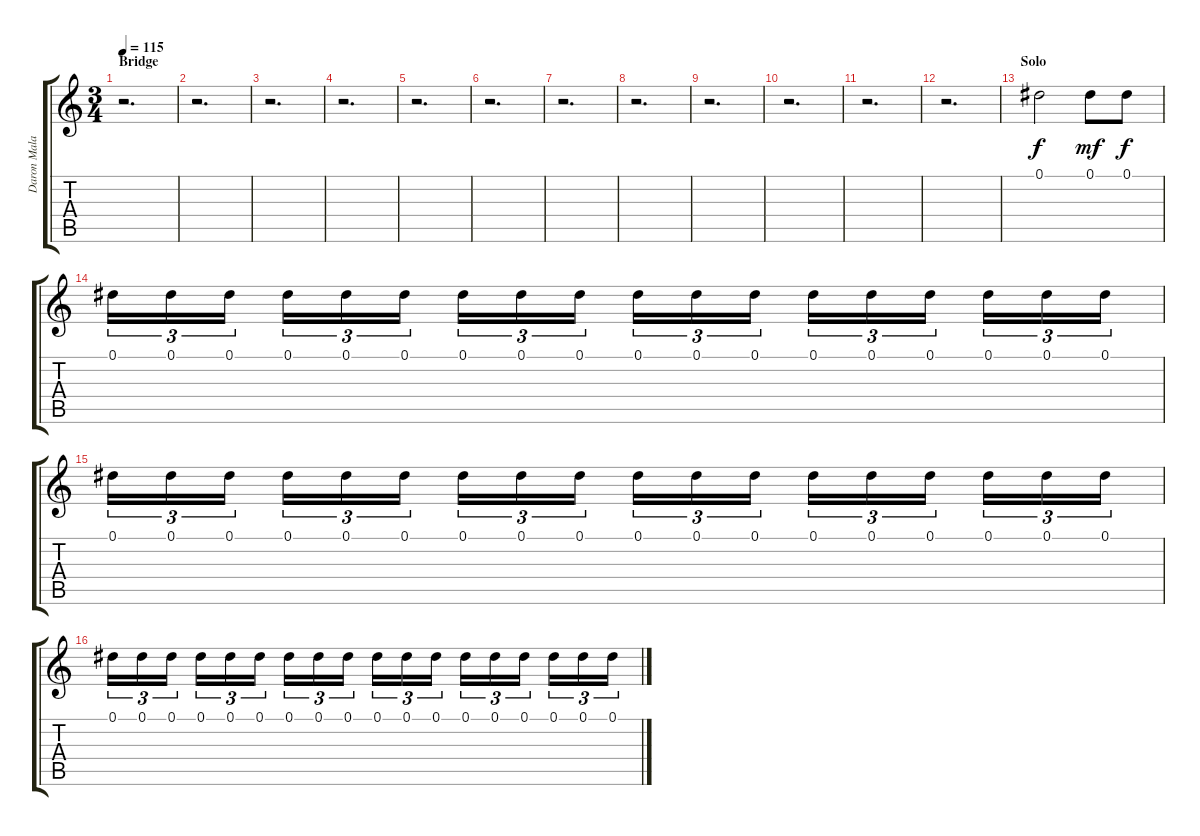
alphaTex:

\track ("Daron Malakian III" "Daron Mala") {instrument electricguitarclean}
\staff {score tabs}
\tuning (Eb4 Bb3 Gb3 Db3 Ab2 Eb2) {hide}
\ts (3 4)
\section ("" "Bridge")
\tempo 115
\clef g2
\ks c
r.2{d dy f} |
r.2{d} |
r.2{d} |
r.2{d} |
r.2{d} |
r.2{d} |
r.2{d} |
r.2{d} |
r.2{d} |
r.2{d} |
r.2{d} |
r.2{d} |
\section ("" "Solo")
0.1.2 0.1.8{dy mf} 0.1.8{dy f} |
0.1.16{tu (3 2)} 0.1.16{tu (3 2)} 0.1.16{tu (3 2)} 0.1.16{tu (3 2)} 0.1.16{tu (3 2)} 0.1.16{tu (3 2)} 0.1.16{tu (3 2)} 0.1.16{tu (3 2)} 0.1.16{tu (3 2)} 0.1.16{tu (3 2)} 0.1.16{tu (3 2)} 0.1.16{tu (3 2)} 0.1.16{tu (3 2)} 0.1.16{tu (3 2)} 0.1.16{tu (3 2)} 0.1.16{tu (3 2)} 0.1.16{tu (3 2)} 0.1.16{tu (3 2)} |
0.1.16{tu (3 2)} 0.1.16{tu (3 2)} 0.1.16{tu (3 2)} 0.1.16{tu (3 2)} 0.1.16{tu (3 2)} 0.1.16{tu (3 2)} 0.1.16{tu (3 2)} 0.1.16{tu (3 2)} 0.1.16{tu (3 2)} 0.1.16{tu (3 2)} 0.1.16{tu (3 2)} 0.1.16{tu (3 2)} 0.1.16{tu (3 2)} 0.1.16{tu (3 2)} 0.1.16{tu (3 2)} 0.1.16{tu (3 2)} 0.1.16{tu (3 2)} 0.1.16{tu (3 2)} |
0.1.16{tu (3 2)} 0.1.16{tu (3 2)} 0.1.16{tu (3 2)} 0.1.16{tu (3 2)} 0.1.16{tu (3 2)} 0.1.16{tu (3 2)} 0.1.16{tu (3 2)} 0.1.16{tu (3 2)} 0.1.16{tu (3 2)} 0.1.16{tu (3 2)} 0.1.16{tu (3 2)} 0.1.16{tu (3 2)} 0.1.16{tu (3 2)} 0.1.16{tu (3 2)} 0.1.16{tu (3 2)} 0.1.16{tu (3 2)} 0.1.16{tu (3 2)} 0.1.16{tu (3 2)}
